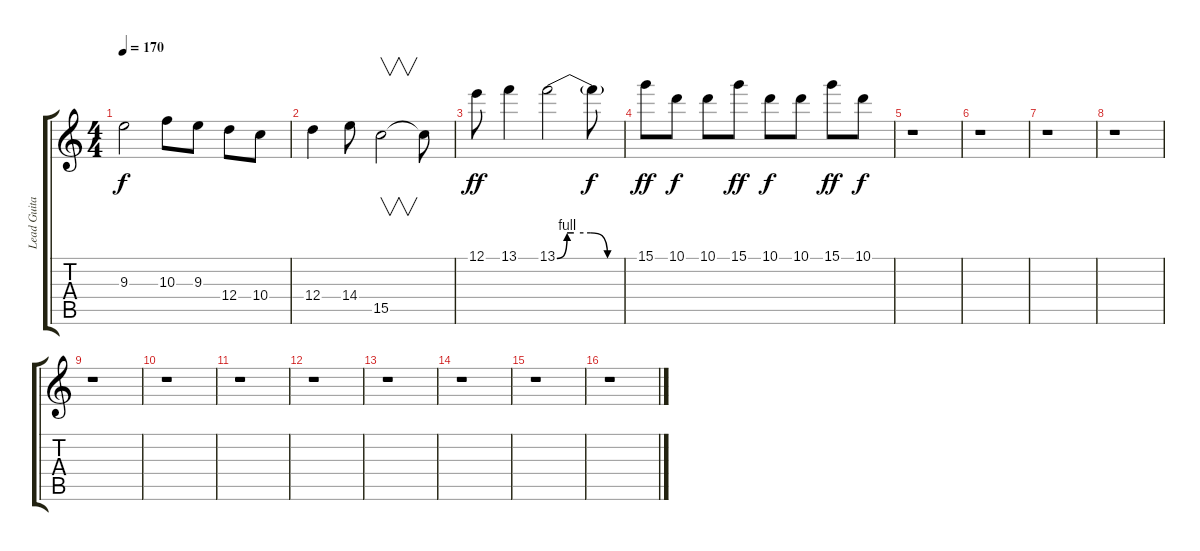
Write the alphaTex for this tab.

\track ("Lead Guitar I" "Lead Guita") {instrument overdrivenguitar}
\staff {score tabs}
\tuning (E4 B3 G3 D3 A2 E2) {hide}
\ts (4 4)
\tempo 170
\clef g2
\ks c
9.3{t}.2{dy f} 10.3.8 9.3.8 12.4.8 10.4.8 |
12.4.4 14.4.8 15.5.2{v} 15.5{t}.8 |
12.1.8{dy ff} 13.1.4 13.1{be (custom 0 0 9 4 15 4 30 4 45 0 60 0)}.2 13.1{t}.8{dy f} |
15.1.8{dy ff} 10.1.8{dy f} 10.1.8 15.1.8{dy ff} 10.1.8{dy f} 10.1.8 15.1.8{dy ff} 10.1.8{dy f} |
r.1 |
r.1 |
r.1 |
r.1 |
r.1 |
r.1 |
r.1 |
r.1 |
r.1 |
r.1 |
r.1 |
r.1
